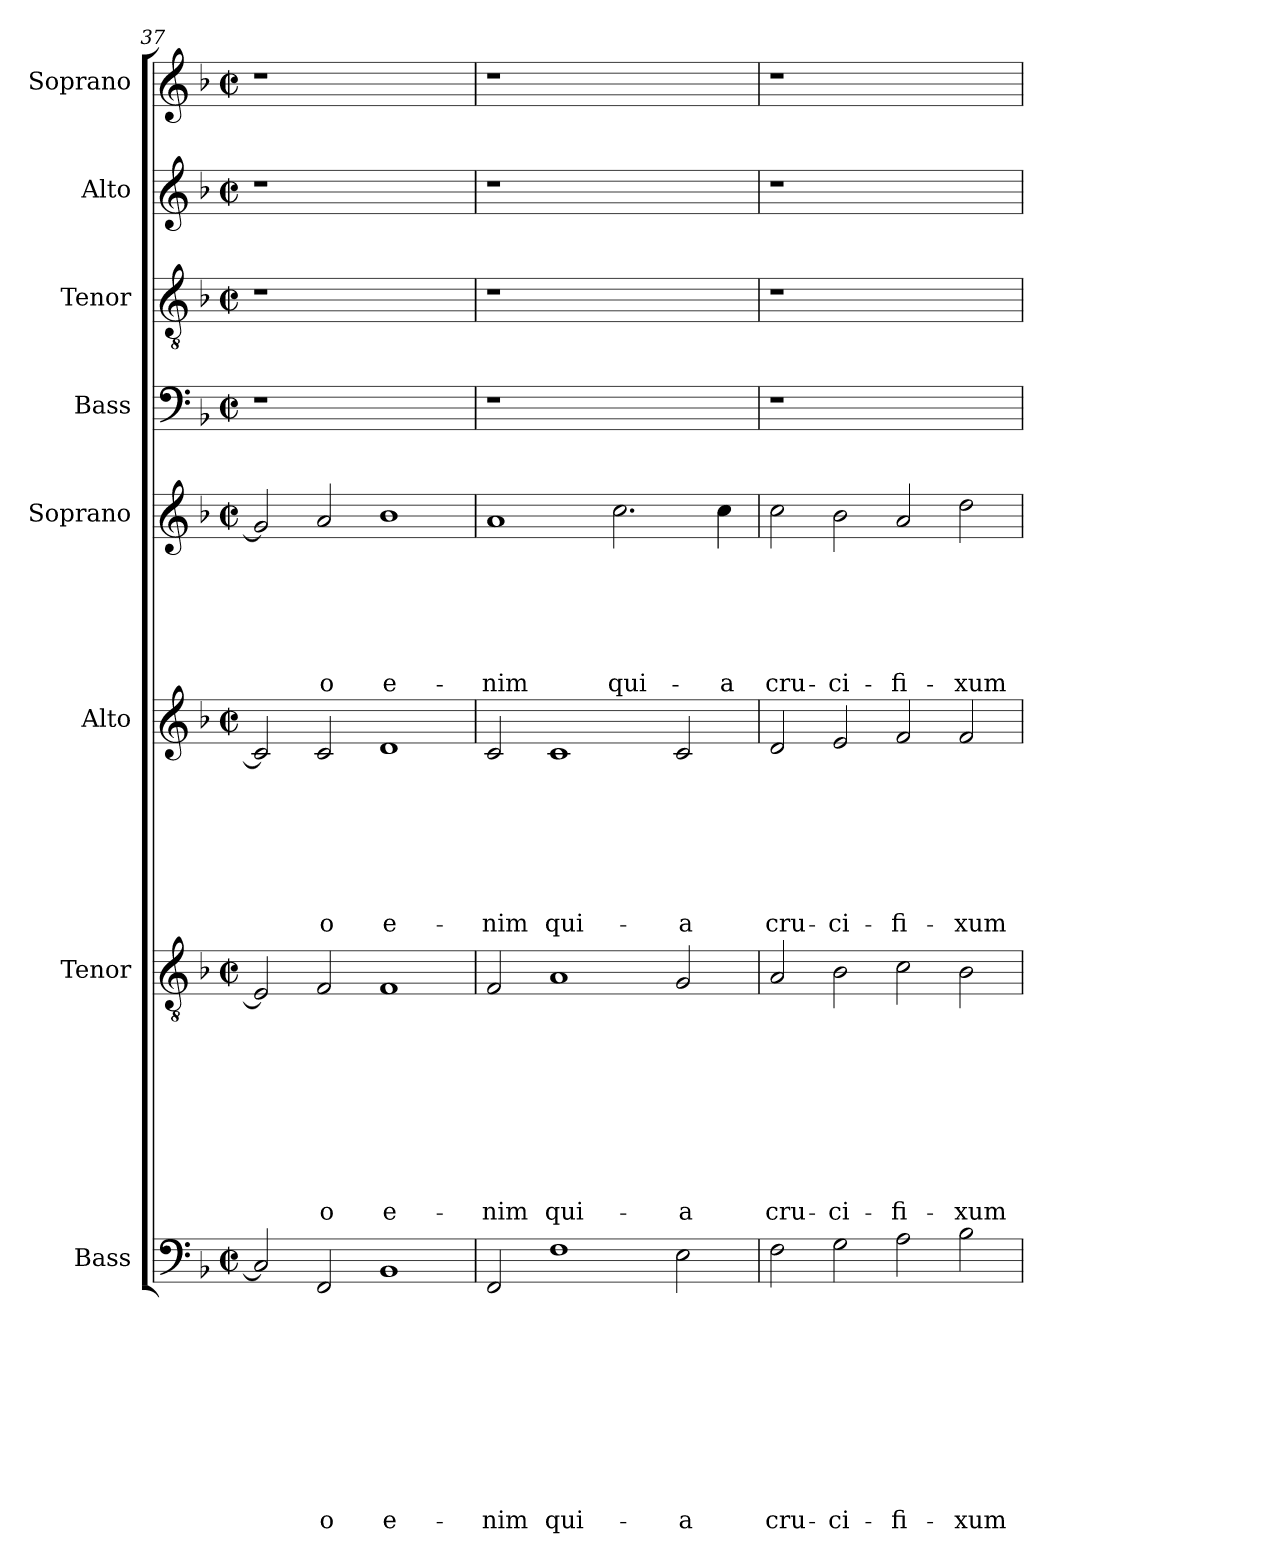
**kern	**text	**text	**text	**text	**text	**text	**text	**text	**text	**text	**kern	**text	**text	**text	**text	**text	**text	**text	**text	**text	**kern	**text	**text	**text	**text	**text	**text	**text	**kern	**text	**text	**text	**text	**text	**text	**kern	**kern	**kern	**kern
*part8	*part8	*part8	*part8	*part8	*part8	*part8	*part8	*part8	*part8	*part8	*part7	*part7	*part7	*part7	*part7	*part7	*part7	*part7	*part7	*part7	*part6	*part6	*part6	*part6	*part6	*part6	*part6	*part6	*part5	*part5	*part5	*part5	*part5	*part5	*part5	*part4	*part3	*part2	*part1
*staff8	*staff8	*staff8	*staff8	*staff8	*staff8	*staff8	*staff8	*staff8	*staff8	*staff8	*staff7	*staff7	*staff7	*staff7	*staff7	*staff7	*staff7	*staff7	*staff7	*staff7	*staff6	*staff6	*staff6	*staff6	*staff6	*staff6	*staff6	*staff6	*staff5	*staff5	*staff5	*staff5	*staff5	*staff5	*staff5	*staff4	*staff3	*staff2	*staff1
*I"Bass	*	*	*	*	*	*	*	*	*	*	*I"Tenor	*	*	*	*	*	*	*	*	*	*I"Alto	*	*	*	*	*	*	*	*I"Soprano	*	*	*	*	*	*	*I"Bass	*I"Tenor	*I"Alto	*I"Soprano
*I'B.	*	*	*	*	*	*	*	*	*	*	*I'T.	*	*	*	*	*	*	*	*	*	*I'A. 2	*	*	*	*	*	*	*	*I'S.	*	*	*	*	*	*	*I'B.	*I'T.	*I'A.	*I'S.
*clefF4	*	*	*	*	*	*	*	*	*	*	*clefGv2	*	*	*	*	*	*	*	*	*	*clefG2	*	*	*	*	*	*	*	*clefG2	*	*	*	*	*	*	*clefF4	*clefGv2	*clefG2	*clefG2
*k[b-]	*	*	*	*	*	*	*	*	*	*	*k[b-]	*	*	*	*	*	*	*	*	*	*k[b-]	*	*	*	*	*	*	*	*k[b-]	*	*	*	*	*	*	*k[b-]	*k[b-]	*k[b-]	*k[b-]
*F:	*	*	*	*	*	*	*	*	*	*	*F:	*	*	*	*	*	*	*	*	*	*F:	*	*	*	*	*	*	*	*F:	*	*	*	*	*	*	*F:	*F:	*F:	*F:
*M2/2	*	*	*	*	*	*	*	*	*	*	*M2/2	*	*	*	*	*	*	*	*	*	*M2/2	*	*	*	*	*	*	*	*M2/2	*	*	*	*	*	*	*M2/2	*M2/2	*M2/2	*M2/2
*met(c|)	*	*	*	*	*	*	*	*	*	*	*met(c|)	*	*	*	*	*	*	*	*	*	*met(c|)	*	*	*	*	*	*	*	*met(c|)	*	*	*	*	*	*	*met(c|)	*met(c|)	*met(c|)	*met(c|)
=37	=37	=37	=37	=37	=37	=37	=37	=37	=37	=37	=37	=37	=37	=37	=37	=37	=37	=37	=37	=37	=37	=37	=37	=37	=37	=37	=37	=37	=37	=37	=37	=37	=37	=37	=37	=37	=37	=37	=37
!	!	!	!	!	!	!	!	!	!	!	!	!	!	!	!	!	!	!	!	!	!	!	!	!	!	!	!	!	!	!	!	!	!	!	!	!LO:N:vis=1	!LO:N:vis=1	!LO:N:vis=1	!LO:N:vis=1
2C/]	.	.	.	.	.	.	.	.	.	.	2E/]	.	.	.	.	.	.	.	.	.	2c/]	.	.	.	.	.	.	.	2g/]	.	.	.	.	.	.	1r	1r	1r	1r
!	!	!	!	!	!	!	!	!	!	!LO:LY:b	!	!	!	!	!	!	!	!	!	!LO:LY:b	!	!	!	!	!	!	!	!LO:LY:b	!	!	!	!	!	!	!LO:LY:b	!	!	!	!
2FF/	.	.	.	.	.	.	.	.	.	-o	2F/	.	.	.	.	.	.	.	.	-o	2c/	.	.	.	.	.	.	-o	2a/	.	.	.	.	.	-o	.	.	.	.
!	!	!	!	!	!	!	!	!	!	!LO:LY:b	!	!	!	!	!	!	!	!	!	!LO:LY:b	!	!	!	!	!	!	!	!LO:LY:b	!	!	!	!	!	!	!LO:LY:b	!	!	!	!
1BB-	.	.	.	.	.	.	.	.	.	e-	1F	.	.	.	.	.	.	.	.	e-	1d	.	.	.	.	.	.	e-	1b-	.	.	.	.	.	e-	1ryy	1ryy	1ryy	1ryy
=38	=38	=38	=38	=38	=38	=38	=38	=38	=38	=38	=38	=38	=38	=38	=38	=38	=38	=38	=38	=38	=38	=38	=38	=38	=38	=38	=38	=38	=38	=38	=38	=38	=38	=38	=38	=38	=38	=38	=38
!	!	!	!	!	!	!	!	!	!	!LO:LY:b	!	!	!	!	!	!	!	!	!	!LO:LY:b	!	!	!	!	!	!	!	!LO:LY:b	!	!	!	!	!	!	!LO:LY:b	!LO:N:vis=1	!LO:N:vis=1	!LO:N:vis=1	!LO:N:vis=1
2FF/	.	.	.	.	.	.	.	.	.	-nim	2F/	.	.	.	.	.	.	.	.	-nim	2c/	.	.	.	.	.	.	-nim	1a	.	.	.	.	.	-nim	1r	1r	1r	1r
!	!	!	!	!	!	!	!	!	!	!LO:LY:b	!	!	!	!	!	!	!	!	!	!LO:LY:b	!	!	!	!	!	!	!	!LO:LY:b	!	!	!	!	!	!	!	!	!	!	!
1F	.	.	.	.	.	.	.	.	.	qui-	1A	.	.	.	.	.	.	.	.	qui-	1c	.	.	.	.	.	.	qui-	.	.	.	.	.	.	.	.	.	.	.
!	!	!	!	!	!	!	!	!	!	!	!	!	!	!	!	!	!	!	!	!	!	!	!	!	!	!	!	!	!	!	!	!	!	!	!LO:LY:b	!	!	!	!
.	.	.	.	.	.	.	.	.	.	.	.	.	.	.	.	.	.	.	.	.	.	.	.	.	.	.	.	.	2.cc\	.	.	.	.	.	qui-	1ryy	1ryy	1ryy	1ryy
!	!	!	!	!	!	!	!	!	!	!LO:LY:b	!	!	!	!	!	!	!	!	!	!LO:LY:b	!	!	!	!	!	!	!	!LO:LY:b	!	!	!	!	!	!	!	!	!	!	!
2E\	.	.	.	.	.	.	.	.	.	-a	2G/	.	.	.	.	.	.	.	.	-a	2c/	.	.	.	.	.	.	-a	.	.	.	.	.	.	.	.	.	.	.
!	!	!	!	!	!	!	!	!	!	!	!	!	!	!	!	!	!	!	!	!	!	!	!	!	!	!	!	!	!	!	!	!	!	!	!LO:LY:b	!	!	!	!
.	.	.	.	.	.	.	.	.	.	.	.	.	.	.	.	.	.	.	.	.	.	.	.	.	.	.	.	.	4cc\	.	.	.	.	.	-a	.	.	.	.
=39	=39	=39	=39	=39	=39	=39	=39	=39	=39	=39	=39	=39	=39	=39	=39	=39	=39	=39	=39	=39	=39	=39	=39	=39	=39	=39	=39	=39	=39	=39	=39	=39	=39	=39	=39	=39	=39	=39	=39
!	!	!	!	!	!	!	!	!	!	!LO:LY:b	!	!	!	!	!	!	!	!	!	!LO:LY:b	!	!	!	!	!	!	!	!LO:LY:b	!	!	!	!	!	!	!LO:LY:b	!LO:N:vis=1	!LO:N:vis=1	!LO:N:vis=1	!LO:N:vis=1
2F\	.	.	.	.	.	.	.	.	.	cru-	2A/	.	.	.	.	.	.	.	.	cru-	2d/	.	.	.	.	.	.	cru-	2cc\	.	.	.	.	.	cru-	1r	1r	1r	1r
!	!	!	!	!	!	!	!	!	!	!LO:LY:b	!	!	!	!	!	!	!	!	!	!LO:LY:b	!	!	!	!	!	!	!	!LO:LY:b	!	!	!	!	!	!	!LO:LY:b	!	!	!	!
2G\	.	.	.	.	.	.	.	.	.	-ci-	2B-\	.	.	.	.	.	.	.	.	-ci-	2e/	.	.	.	.	.	.	-ci-	2b-\	.	.	.	.	.	-ci-	.	.	.	.
!	!	!	!	!	!	!	!	!	!	!LO:LY:b	!	!	!	!	!	!	!	!	!	!LO:LY:b	!	!	!	!	!	!	!	!LO:LY:b	!	!	!	!	!	!	!LO:LY:b	!	!	!	!
2A\	.	.	.	.	.	.	.	.	.	-fi-	2c\	.	.	.	.	.	.	.	.	-fi-	2f/	.	.	.	.	.	.	-fi-	2a/	.	.	.	.	.	-fi-	1ryy	1ryy	1ryy	1ryy
!	!	!	!	!	!	!	!	!	!	!LO:LY:b	!	!	!	!	!	!	!	!	!	!LO:LY:b	!	!	!	!	!	!	!	!LO:LY:b	!	!	!	!	!	!	!LO:LY:b	!	!	!	!
2B-\	.	.	.	.	.	.	.	.	.	-xum	2B-\	.	.	.	.	.	.	.	.	-xum	2f/	.	.	.	.	.	.	-xum	2dd\	.	.	.	.	.	-xum	.	.	.	.
=	=	=	=	=	=	=	=	=	=	=	=	=	=	=	=	=	=	=	=	=	=	=	=	=	=	=	=	=	=	=	=	=	=	=	=	=	=	=	=
*-	*-	*-	*-	*-	*-	*-	*-	*-	*-	*-	*-	*-	*-	*-	*-	*-	*-	*-	*-	*-	*-	*-	*-	*-	*-	*-	*-	*-	*-	*-	*-	*-	*-	*-	*-	*-	*-	*-	*-
